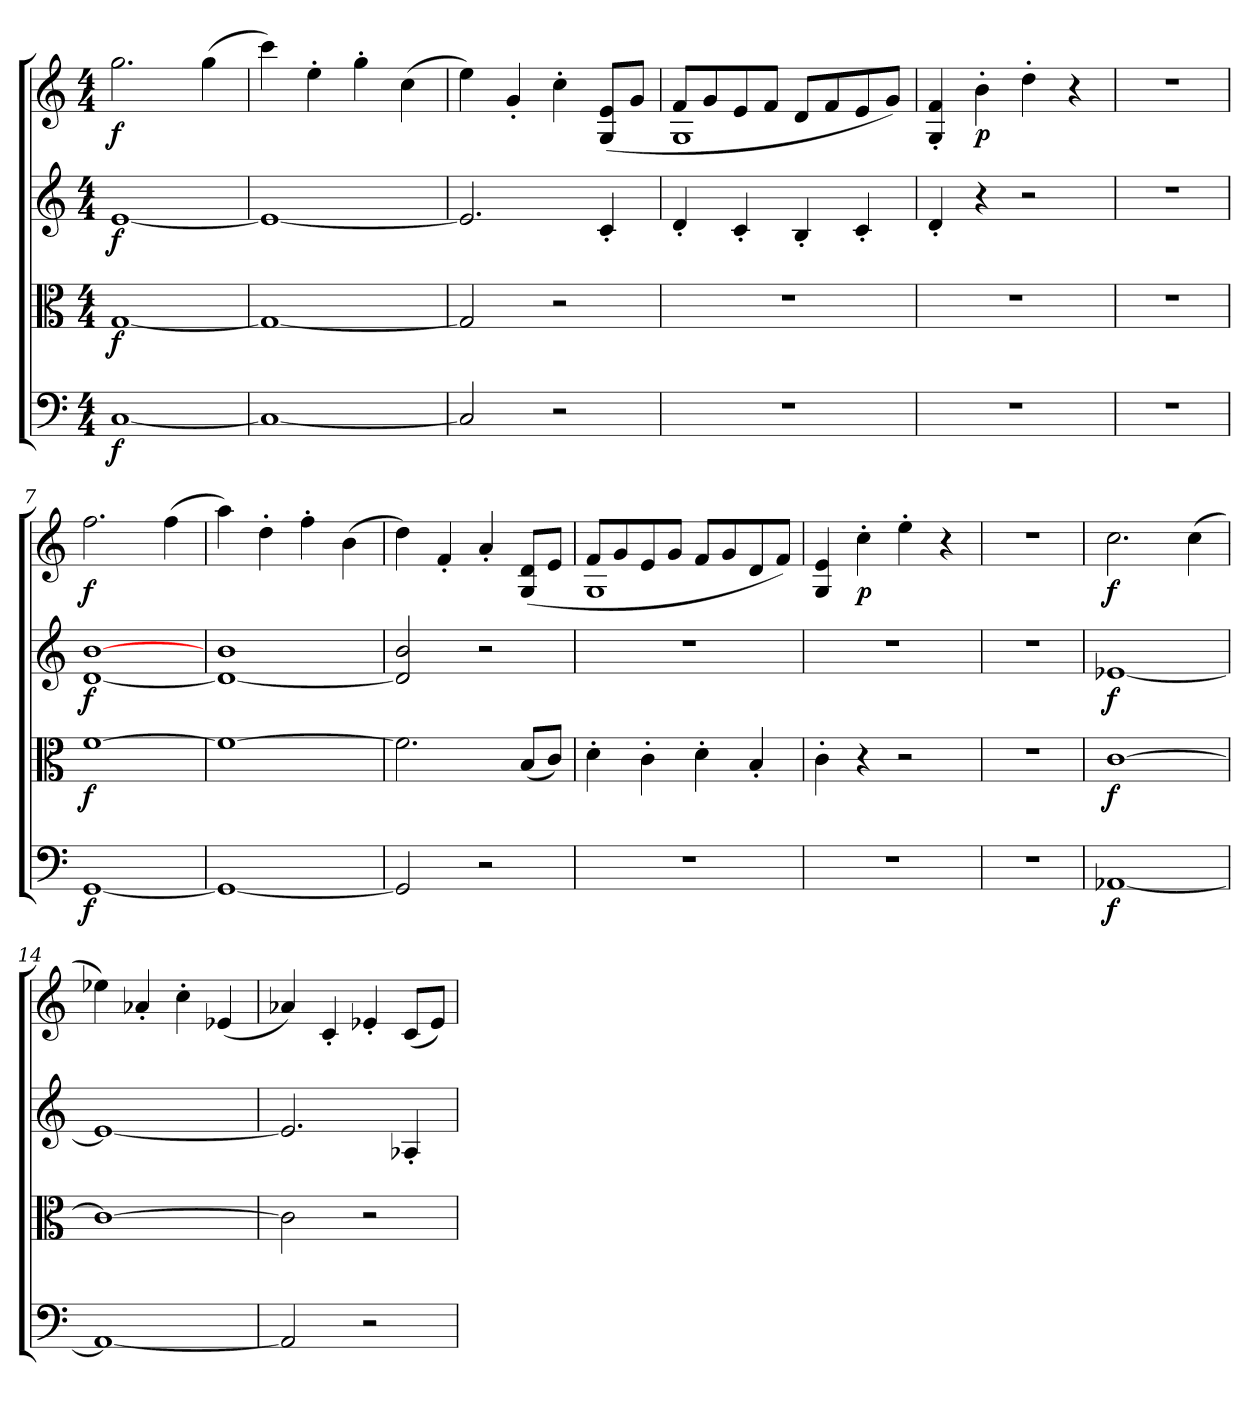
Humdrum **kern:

**kern	**dynam	**kern	**dynam	**kern	**dynam	**kern	**dynam
*part4	*part4	*part3	*part3	*part2	*part2	*part1	*part1
*staff4	*staff4	*staff3	*staff3	*staff2	*staff2	*staff1	*staff1
*clefF4	*	*clefC3	*	*clefG2	*	*clefG2	*
*k[]	*	*k[]	*	*k[]	*	*k[]	*
*C:	*	*C:	*	*C:	*	*C:	*
*M4/4	*	*M4/4	*	*M4/4	*	*M4/4	*
=	=	=	=	=	=	=	=
[1C/	f	[1G/	f	[1e/	f	2.gg\	f
.	.	.	.	.	.	(4gg\	.
=2	=2	=2	=2	=2	=2	=2	=2
1C/_	.	1G/_	.	1e/_	.	4ccc\)	.
.	.	.	.	.	.	4ee'\	.
.	.	.	.	.	.	4gg'\	.
.	.	.	.	.	.	(4cc\	.
=3	=3	=3	=3	=3	=3	=3	=3
2C/]	.	2G/]	.	2.e/]	.	4ee\)	.
.	.	.	.	.	.	4g'/	.
2r	.	2r	.	.	.	4cc'\	.
.	.	.	.	4c'/	.	(8G/ 8e/L	.
.	.	.	.	.	.	8g/J	.
=4	=4	=4	=4	=4	=4	=4	=4
*	*	*	*	*	*	*^	*
1r	.	1r	.	4d'/	.	8f/L	1G\	.
.	.	.	.	.	.	8g/	.	.
.	.	.	.	4c'/	.	8e/	.	.
.	.	.	.	.	.	8f/J	.	.
.	.	.	.	4B'/	.	8d/L	.	.
.	.	.	.	.	.	8f/	.	.
.	.	.	.	4c'/	.	8e/	.	.
.	.	.	.	.	.	8g/J)	.	.
*	*	*	*	*	*	*v	*v	*
=5	=5	=5	=5	=5	=5	=5	=5
1r	.	1r	.	4d'/	.	4G'/ 4f'/	.
.	.	.	.	4r	.	4b'\	p
.	.	.	.	2r	.	4dd'\	.
.	.	.	.	.	.	4r	.
=6	=6	=6	=6	=6	=6	=6	=6
1r	.	1r	.	1r	.	1r	.
=7	=7	=7	=7	=7	=7	=7	=7
[1GG/	f	[1f\	f	[1d/ [1b/	f	2.ff\	f
.	.	.	.	.	.	(4ff\	.
=8	=8	=8	=8	=8	=8	=8	=8
1GG/_	.	1f\_	.	1d_/ 1b/	.	4aa\)	.
.	.	.	.	.	.	4dd'\	.
.	.	.	.	.	.	4ff'\	.
.	.	.	.	.	.	(4b\	.
=9	=9	=9	=9	=9	=9	=9	=9
2GG/]	.	2.f\]	.	2d]/ 2b/	.	4dd\)	.
.	.	.	.	.	.	4f'/	.
2r	.	.	.	2r	.	4a'/	.
.	.	(8B/L	.	.	.	(8G/ 8d/L	.
.	.	8c/J)	.	.	.	8e/J	.
=10	=10	=10	=10	=10	=10	=10	=10
*	*	*	*	*	*	*^	*
1r	.	4d'\	.	1r	.	8f/L	1G\	.
.	.	.	.	.	.	8g/	.	.
.	.	4c'\	.	.	.	8e/	.	.
.	.	.	.	.	.	8g/J	.	.
.	.	4d'\	.	.	.	8f/L	.	.
.	.	.	.	.	.	8g/	.	.
.	.	4B'/	.	.	.	8d/	.	.
.	.	.	.	.	.	8f/J)	.	.
*	*	*	*	*	*	*v	*v	*
=11	=11	=11	=11	=11	=11	=11	=11
1r	.	4c'\	.	1r	.	4G/ 4e/	.
.	.	4r	.	.	.	4cc'\	p
.	.	2r	.	.	.	4ee'\	.
.	.	.	.	.	.	4r	.
=12	=12	=12	=12	=12	=12	=12	=12
1r	.	1r	.	1r	.	1r	.
=13	=13	=13	=13	=13	=13	=13	=13
[1AA-X/	f	[1c\	f	[1e-X/	f	2.cc\	f
.	.	.	.	.	.	(4cc\	.
=14	=14	=14	=14	=14	=14	=14	=14
1AA-/_	.	1c\_	.	1e-/_	.	4ee-X\)	.
.	.	.	.	.	.	4a-X'/	.
.	.	.	.	.	.	4cc'\	.
.	.	.	.	.	.	(4e-X/	.
=15	=15	=15	=15	=15	=15	=15	=15
2AA-/]	.	2c\]	.	2.e-/]	.	4a-X/)	.
.	.	.	.	.	.	4c'/	.
2r	.	2r	.	.	.	4e-X'/	.
.	.	.	.	4A-X'/	.	(8c/L	.
.	.	.	.	.	.	8e-/J)	.
=	=	=	=	=	=	=	=
*-	*-	*-	*-	*-	*-	*-	*-
